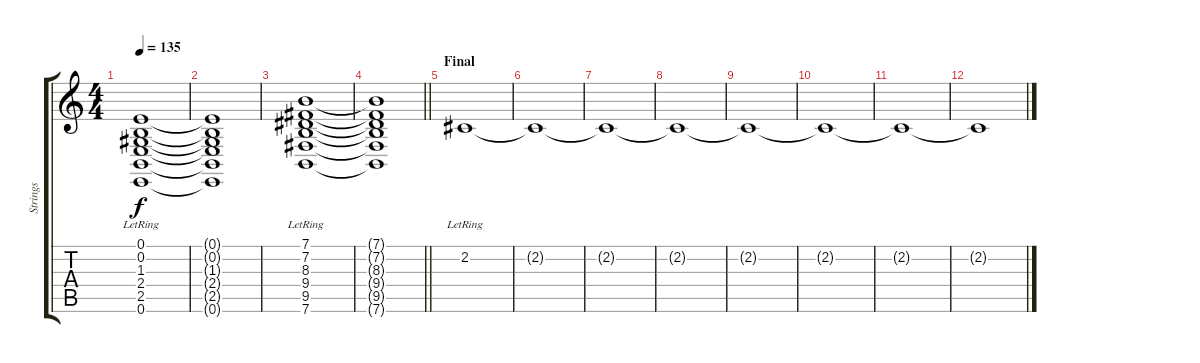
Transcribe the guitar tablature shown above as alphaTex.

\track ("Strings" "Strings") {instrument synthstrings2}
\staff {score tabs}
\tuning (E4 B3 G3 D3 A2 E2) {hide}
\ts (4 4)
\tempo 135
\clef g2
\ks c
(0.1{lr} 0.2{lr} 1.3{lr} 2.4{lr} 2.5{lr} 0.6{lr}).1{dy f} |
(0.1{t} 0.2{t} 1.3{t} 2.4{t} 2.5{t} 0.6{t}).1 |
(7.1{lr} 7.2{lr} 8.3{lr} 9.4{lr} 9.5{lr} 7.6{lr}).1 |
\barLineRight lightlight
(7.1{t} 7.2{t} 8.3{t} 9.4{t} 9.5{t} 7.6{t}).1 |
\section ("" "Final")
2.2{lr}.1 |
2.2{t}.1 |
2.2{t}.1 |
2.2{t}.1 |
2.2{t}.1 |
2.2{t}.1 |
2.2{t}.1 |
2.2{t}.1
